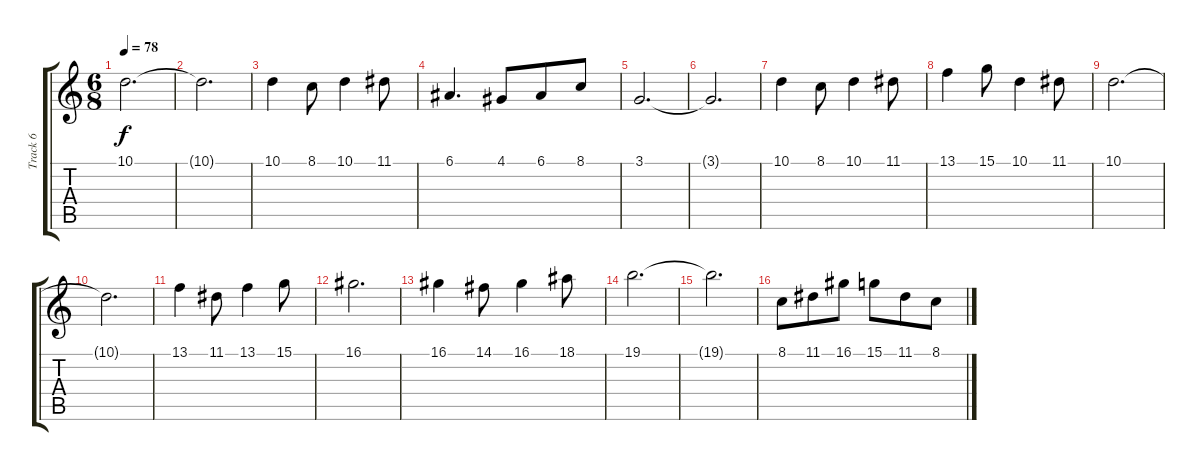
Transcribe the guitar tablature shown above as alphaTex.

\track ("Track 6" "Track 6") {instrument electricgrandpiano}
\staff {score tabs}
\tuning (E4 B3 G3 D3 A2 E2) {hide}
\ts (6 8)
\tempo 78
\clef g2
\ks c
10.1.2{d dy f} |
10.1{t}.2{d} |
10.1.4 8.1.8 10.1.4 11.1.8 |
6.1.4{d} 4.1.8 6.1.8 8.1.8 |
3.1.2{d} |
3.1{t}.2{d} |
10.1.4 8.1.8 10.1.4 11.1.8 |
13.1.4 15.1.8 10.1.4 11.1.8 |
10.1.2{d} |
10.1{t}.2{d} |
13.1.4 11.1.8 13.1.4 15.1.8 |
16.1.2{d} |
16.1.4 14.1.8 16.1.4 18.1.8 |
19.1.2{d} |
19.1{t}.2{d} |
8.1.8 11.1.8 16.1.8 15.1.8 11.1.8 8.1.8
